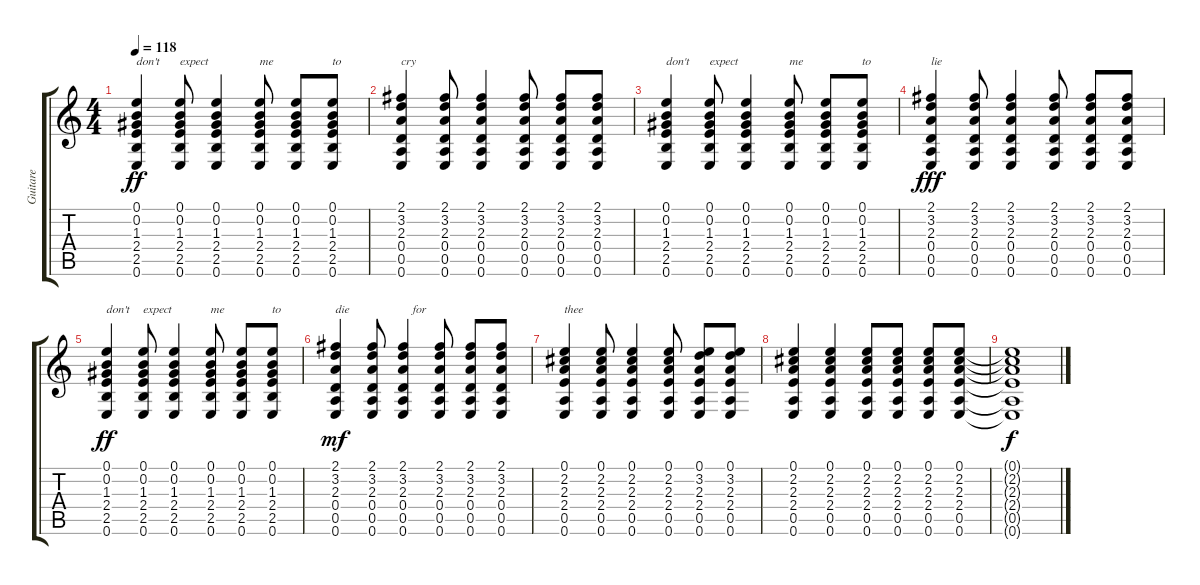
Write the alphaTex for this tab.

\track ("Guitare " "Guitare ") {instrument distortionguitar}
\staff {score tabs}
\tuning (E4 B3 G3 D3 A2 E2) {hide}
\ts (4 4)
\tempo 118
\clef g2
\ks c
(0.1 0.2 1.3 2.4 2.5 0.6).4{txt "don't" dy ff} (0.1 0.2 1.3 2.4 2.5 0.6).8{txt "expect"} (0.1 0.2 1.3 2.4 2.5 0.6).4 (0.1 0.2 1.3 2.4 2.5 0.6).8{txt "me"} (0.1 0.2 1.3 2.4 2.5 0.6).8 (0.1 0.2 1.3 2.4 2.5 0.6).8{txt "to"} |
(2.1 3.2 2.3 0.4 0.5 0.6).4{txt "cry"} (2.1 3.2 2.3 0.4 0.5 0.6).8 (2.1 3.2 2.3 0.4 0.5 0.6).4 (2.1 3.2 2.3 0.4 0.5 0.6).8 (2.1 3.2 2.3 0.4 0.5 0.6).8 (2.1 3.2 2.3 0.4 0.5 0.6).8 |
(0.1 0.2 1.3 2.4 2.5 0.6).4{txt "don't"} (0.1 0.2 1.3 2.4 2.5 0.6).8{txt "expect"} (0.1 0.2 1.3 2.4 2.5 0.6).4 (0.1 0.2 1.3 2.4 2.5 0.6).8{txt "me"} (0.1 0.2 1.3 2.4 2.5 0.6).8 (0.1 0.2 1.3 2.4 2.5 0.6).8{txt "to"} |
(2.1 3.2 2.3 0.4 0.5 0.6).4{txt "lie" dy fff} (2.1 3.2 2.3 0.4 0.5 0.6).8 (2.1 3.2 2.3 0.4 0.5 0.6).4 (2.1 3.2 2.3 0.4 0.5 0.6).8 (2.1 3.2 2.3 0.4 0.5 0.6).8 (2.1 3.2 2.3 0.4 0.5 0.6).8 |
(0.1 0.2 1.3 2.4 2.5 0.6).4{txt "don't" dy ff} (0.1 0.2 1.3 2.4 2.5 0.6).8{txt "expect"} (0.1 0.2 1.3 2.4 2.5 0.6).4 (0.1 0.2 1.3 2.4 2.5 0.6).8{txt "me"} (0.1 0.2 1.3 2.4 2.5 0.6).8 (0.1 0.2 1.3 2.4 2.5 0.6).8{txt "to"} |
(2.1 3.2 2.3 0.4 0.5 0.6).4{txt "die" dy mf} (2.1 3.2 2.3 0.4 0.5 0.6).8 (2.1 3.2 2.3 0.4 0.5 0.6).4{txt "   for"} (2.1 3.2 2.3 0.4 0.5 0.6).8 (2.1 3.2 2.3 0.4 0.5 0.6).8 (2.1 3.2 2.3 0.4 0.5 0.6).8 |
(0.1 2.2 2.3 2.4 0.5 0.6).4{txt "thee"} (0.1 2.2 2.3 2.4 0.5 0.6).8 (0.1 2.2 2.3 2.4 0.5 0.6).4 (0.1 2.2 2.3 2.4 0.5 0.6).8 (0.1 3.2 2.3 2.4 0.5 0.6).8 (0.1 3.2 2.3 2.4 0.5 0.6).8 |
(0.1 2.2 2.3 2.4 0.5 0.6).4 (0.1 2.2 2.3 2.4 0.5 0.6).4 (0.1 2.2 2.3 2.4 0.5 0.6).8 (0.1 2.2 2.3 2.4 0.5 0.6).8 (0.1 2.2 2.3 2.4 0.5 0.6).8 (0.1 2.2 2.3 2.4 0.5 0.6).8 |
(0.1{t} 2.2{t} 2.3{t} 2.4{t} 0.5{t} 0.6{t}).1{dy f}
